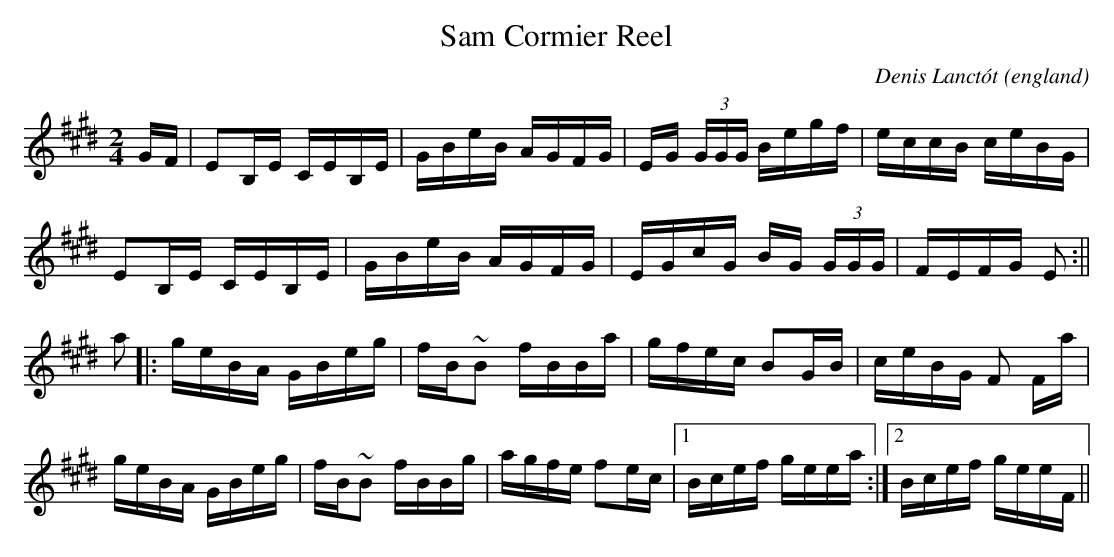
X:1
T:Sam Cormier Reel
O:england
M:2/4
L:1/16
C:Denis Lanctót
K:E
GF|E2B,E CEB,E|GBeB AGFG|EG (3GGG Begf|eccB ceBG|
E2B,E CEB,E|GBeB AGFG|EGcG BG (3GGG|FEFG E2:||
a2|:geBA GBeg|fB~B2 fBBa|gfec B2GB|ceBG F2 Fa|
geBA GBeg|fB~B2 fBBg|agfe f2ec|1Bcef geea:|2Bcef geeF||
